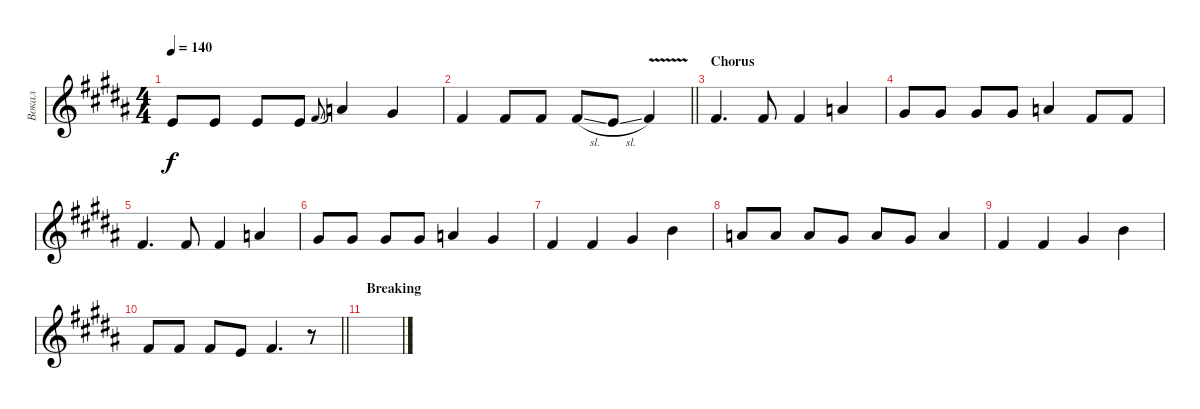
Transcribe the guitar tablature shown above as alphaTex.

\track ("Вокал" "Вокал") {instrument trumpet}
\staff {score}
\tuning (E4 B3 G3 D3 A2 E2) {hide}
\ts (4 4)
\tempo 140
\clef g2
\ks g#minor
0.1.8{dy f} 0.1.8 0.1.8 0.1.8 2.1{sl}.8{gr onbeat} 5.1.4 4.1.4 |
\barLineRight lightlight
2.1.4 2.1.8 2.1.8 2.1{sl}.8 0.1{sl}.8 2.1{v}.4 |
\section ("" "Chorus")
2.1.4{d} 2.1.8 2.1.4 5.1.4 |
4.1.8 4.1.8 4.1.8 4.1.8 5.1.4 2.1.8 2.1.8 |
2.1.4{d} 2.1.8 2.1.4 5.1.4 |
4.1.8 4.1.8 4.1.8 4.1.8 5.1.4 4.1.4 |
2.1.4 2.1.4 4.1.4 7.1.4 |
5.1.8 5.1.8 5.1.8 4.1.8 5.1.8 4.1.8 5.1.4 |
2.1.4 2.1.4 4.1.4 7.1.4 |
\barLineRight lightlight
2.1.8 2.1.8 2.1.8 0.1.8 2.1.4{d} r.8 |
\section ("" "Breaking")
